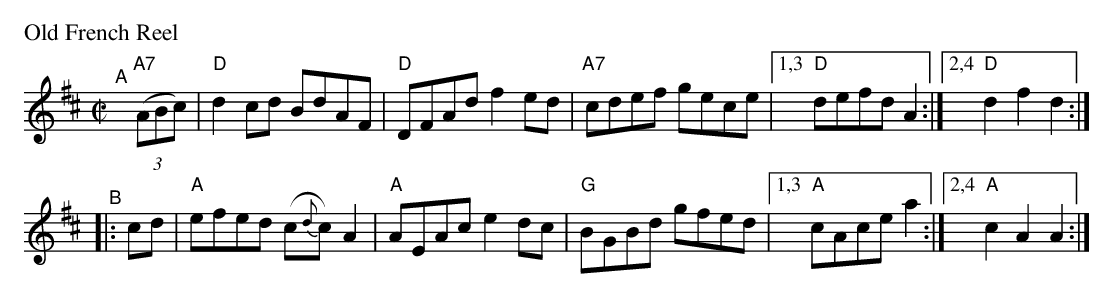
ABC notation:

X:1
P: Old French Reel
M: C|
L: 1/8
K: D
"^A"[|]\
"A7"((3ABc) | "D"d2cd BdAF | "D"DFAd f2ed | "A7"cdef gece |[1,3 "D"defd A2 :|[2,4 "D"d2f2 d2 :|
"^B"|:\
cd | "A"efed (c{d}c)A2 | "A"AEAc e2dc | "G"BGBd gfed |[1,3 "A"cAce a2 :|[2,4 "A"c2A2 A2 :|
